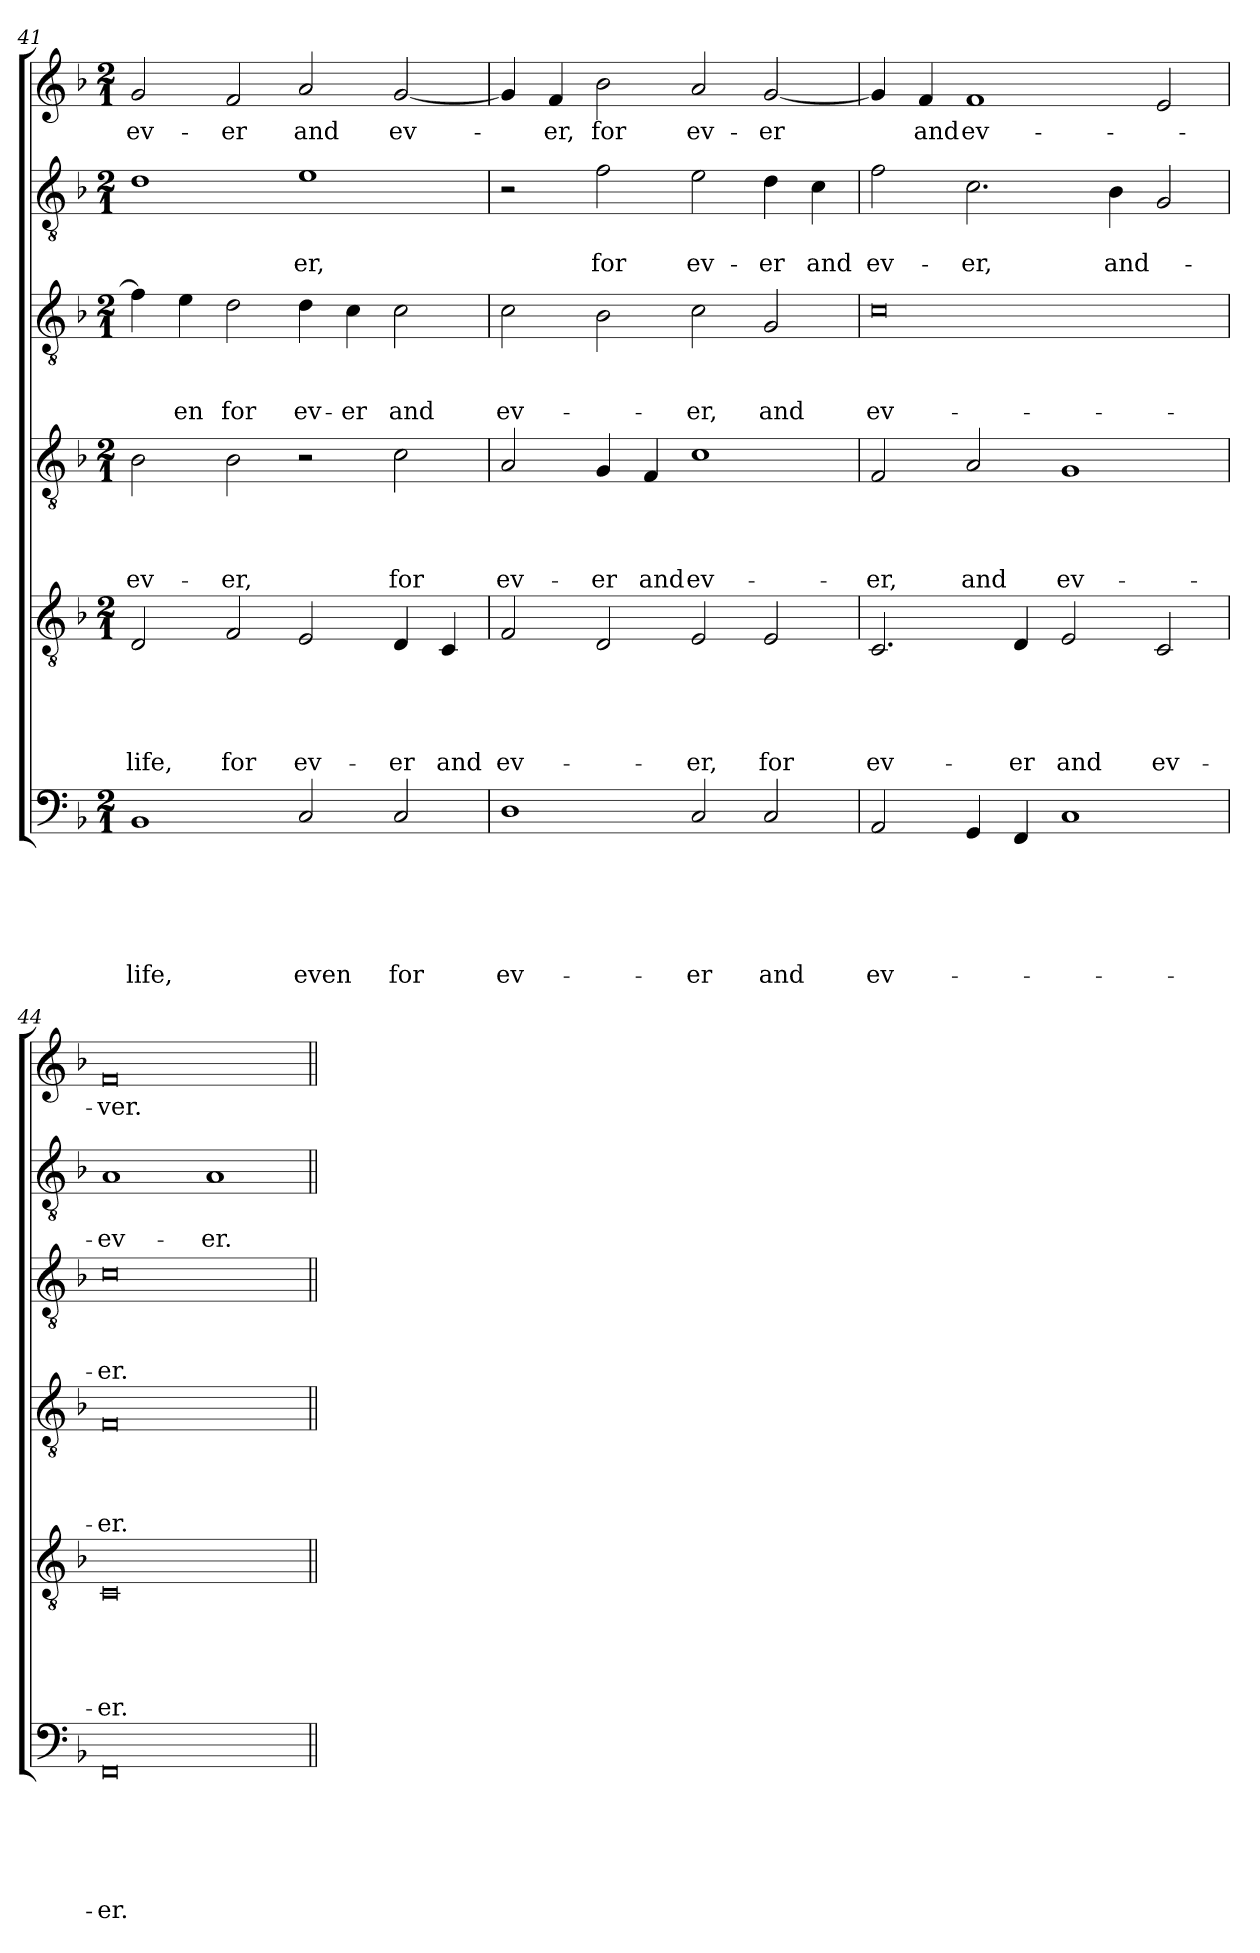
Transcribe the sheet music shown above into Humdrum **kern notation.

**kern	**text	**text	**text	**text	**text	**text	**kern	**text	**text	**text	**text	**text	**kern	**text	**text	**text	**text	**kern	**text	**text	**text	**kern	**text	**text	**kern	**text
*part6	*part6	*part6	*part6	*part6	*part6	*part6	*part5	*part5	*part5	*part5	*part5	*part5	*part4	*part4	*part4	*part4	*part4	*part3	*part3	*part3	*part3	*part2	*part2	*part2	*part1	*part1
*staff6	*staff6	*staff6	*staff6	*staff6	*staff6	*staff6	*staff5	*staff5	*staff5	*staff5	*staff5	*staff5	*staff4	*staff4	*staff4	*staff4	*staff4	*staff3	*staff3	*staff3	*staff3	*staff2	*staff2	*staff2	*staff1	*staff1
*clefF4	*	*	*	*	*	*	*clefGv2	*	*	*	*	*	*clefGv2	*	*	*	*	*clefGv2	*	*	*	*clefGv2	*	*	*clefG2	*
*k[b-]	*	*	*	*	*	*	*k[b-]	*	*	*	*	*	*k[b-]	*	*	*	*	*k[b-]	*	*	*	*k[b-]	*	*	*k[b-]	*
*F:	*	*	*	*	*	*	*F:	*	*	*	*	*	*F:	*	*	*	*	*F:	*	*	*	*F:	*	*	*F:	*
*M2/1	*	*	*	*	*	*	*M2/1	*	*	*	*	*	*M2/1	*	*	*	*	*M2/1	*	*	*	*M2/1	*	*	*M2/1	*
=41	=41	=41	=41	=41	=41	=41	=41	=41	=41	=41	=41	=41	=41	=41	=41	=41	=41	=41	=41	=41	=41	=41	=41	=41	=41	=41
!	!	!	!	!	!	!LO:LY:b	!	!	!	!	!	!LO:LY:b	!	!	!	!	!LO:LY:b	!	!	!	!	!	!	!	!	!LO:LY:b
1BB-	.	.	.	.	.	life,	2D/	.	.	.	.	life,	2B-\	.	.	.	ev-	4f\]	.	.	.	1d	.	.	2g/	ev-
!	!	!	!	!	!	!	!	!	!	!	!	!	!	!	!	!	!	!	!	!	!LO:LY:b	!	!	!	!	!
.	.	.	.	.	.	.	.	.	.	.	.	.	.	.	.	.	.	4e\	.	.	-en	.	.	.	.	.
!	!	!	!	!	!	!	!	!	!	!	!	!LO:LY:b	!	!	!	!	!LO:LY:b	!	!	!	!LO:LY:b	!	!	!	!	!LO:LY:b
.	.	.	.	.	.	.	2F/	.	.	.	.	for	2B-\	.	.	.	-er,	2d\	.	.	for	.	.	.	2f/	-er
!	!	!	!	!	!	!LO:LY:b	!	!	!	!	!	!LO:LY:b	!	!	!	!	!	!	!	!	!LO:LY:b	!	!	!LO:LY:b	!	!LO:LY:b
2C/	.	.	.	.	.	even	2E/	.	.	.	.	ev-	2r	.	.	.	.	4d\	.	.	ev-	1e	.	-er,	2a/	and
!	!	!	!	!	!	!	!	!	!	!	!	!	!	!	!	!	!	!	!	!	!LO:LY:b	!	!	!	!	!
.	.	.	.	.	.	.	.	.	.	.	.	.	.	.	.	.	.	4c\	.	.	-er	.	.	.	.	.
!	!	!	!	!	!	!LO:LY:b	!	!	!	!	!	!LO:LY:b	!	!	!	!	!LO:LY:b	!	!	!	!LO:LY:b	!	!	!	!	!LO:LY:b
2C/	.	.	.	.	.	for	4D/	.	.	.	.	-er	2c\	.	.	.	for	2c\	.	.	and	.	.	.	[2g/	ev-
!	!	!	!	!	!	!	!	!	!	!	!	!LO:LY:b	!	!	!	!	!	!	!	!	!	!	!	!	!	!
.	.	.	.	.	.	.	4C/	.	.	.	.	and	.	.	.	.	.	.	.	.	.	.	.	.	.	.
=42	=42	=42	=42	=42	=42	=42	=42	=42	=42	=42	=42	=42	=42	=42	=42	=42	=42	=42	=42	=42	=42	=42	=42	=42	=42	=42
!	!	!	!	!	!	!LO:LY:b	!	!	!	!	!	!LO:LY:b	!	!	!	!	!LO:LY:b	!	!	!	!LO:LY:b	!	!	!	!	!
1D	.	.	.	.	.	ev-	2F/	.	.	.	.	ev-	2A/	.	.	.	ev-	2c\	.	.	ev-	2r	.	.	4g/]	.
!	!	!	!	!	!	!	!	!	!	!	!	!	!	!	!	!	!	!	!	!	!	!	!	!	!	!LO:LY:b
.	.	.	.	.	.	.	.	.	.	.	.	.	.	.	.	.	.	.	.	.	.	.	.	.	4f/	-er,
!	!	!	!	!	!	!	!	!	!	!	!	!	!	!	!	!	!LO:LY:b	!	!	!	!	!	!	!LO:LY:b	!	!LO:LY:b
.	.	.	.	.	.	.	2D/	.	.	.	.	.	4G/	.	.	.	-er	2B-\	.	.	.	2f\	.	for	2b-\	for
!	!	!	!	!	!	!	!	!	!	!	!	!	!	!	!	!	!LO:LY:b	!	!	!	!	!	!	!	!	!
.	.	.	.	.	.	.	.	.	.	.	.	.	4F/	.	.	.	and	.	.	.	.	.	.	.	.	.
!	!	!	!	!	!	!LO:LY:b	!	!	!	!	!	!LO:LY:b	!	!	!	!	!LO:LY:b	!	!	!	!LO:LY:b	!	!	!LO:LY:b	!	!LO:LY:b
2C/	.	.	.	.	.	-er	2E/	.	.	.	.	-er,	1c	.	.	.	ev-	2c\	.	.	-er,	2e\	.	ev-	2a/	ev-
!	!	!	!	!	!	!LO:LY:b	!	!	!	!	!	!LO:LY:b	!	!	!	!	!	!	!	!	!LO:LY:b	!	!	!LO:LY:b	!	!LO:LY:b
2C/	.	.	.	.	.	and	2E/	.	.	.	.	for	.	.	.	.	.	2G/	.	.	and	4d\	.	-er	[2g/	-er
!	!	!	!	!	!	!	!	!	!	!	!	!	!	!	!	!	!	!	!	!	!	!	!	!LO:LY:b	!	!
.	.	.	.	.	.	.	.	.	.	.	.	.	.	.	.	.	.	.	.	.	.	4c\	.	and	.	.
=43	=43	=43	=43	=43	=43	=43	=43	=43	=43	=43	=43	=43	=43	=43	=43	=43	=43	=43	=43	=43	=43	=43	=43	=43	=43	=43
!	!	!	!	!	!	!LO:LY:b	!	!	!	!	!	!LO:LY:b	!	!	!	!	!LO:LY:b	!	!	!	!LO:LY:b	!	!	!LO:LY:b	!	!
2AA/	.	.	.	.	.	ev-	2.C/	.	.	.	.	ev-	2F/	.	.	.	-er,	0c	.	.	ev-	2f\	.	ev-	4g/]	.
!	!	!	!	!	!	!	!	!	!	!	!	!	!	!	!	!	!	!	!	!	!	!	!	!	!	!LO:LY:b
.	.	.	.	.	.	.	.	.	.	.	.	.	.	.	.	.	.	.	.	.	.	.	.	.	4f/	and
!	!	!	!	!	!	!	!	!	!	!	!	!	!	!	!	!	!LO:LY:b	!	!	!	!	!	!	!LO:LY:b	!	!LO:LY:b
4GG/	.	.	.	.	.	.	.	.	.	.	.	.	2A/	.	.	.	and	.	.	.	.	2.c\	.	-er,	1f	ev-
!	!	!	!	!	!	!	!	!	!	!	!	!LO:LY:b	!	!	!	!	!	!	!	!	!	!	!	!	!	!
4FF/	.	.	.	.	.	.	4D/	.	.	.	.	-er	.	.	.	.	.	.	.	.	.	.	.	.	.	.
!	!	!	!	!	!	!	!	!	!	!	!	!LO:LY:b	!	!	!	!	!LO:LY:b	!	!	!	!	!	!	!	!	!
1C	.	.	.	.	.	.	2E/	.	.	.	.	and	1G	.	.	.	ev-	.	.	.	.	.	.	.	.	.
!	!	!	!	!	!	!	!	!	!	!	!	!	!	!	!	!	!	!	!	!	!	!	!	!LO:LY:b	!	!
.	.	.	.	.	.	.	.	.	.	.	.	.	.	.	.	.	.	.	.	.	.	4B-\	.	and-	.	.
!	!	!	!	!	!	!	!	!	!	!	!	!LO:LY:b	!	!	!	!	!	!	!	!	!	!	!	!	!	!
.	.	.	.	.	.	.	2C/	.	.	.	.	ev-	.	.	.	.	.	.	.	.	.	2G/	.	.	2e/	.
!!LO:LB:g=z
=44	=44	=44	=44	=44	=44	=44	=44	=44	=44	=44	=44	=44	=44	=44	=44	=44	=44	=44	=44	=44	=44	=44	=44	=44	=44	=44
!	!	!	!	!	!	!LO:LY:b	!	!	!	!	!	!LO:LY:b	!	!	!	!	!LO:LY:b	!	!	!	!LO:LY:b	!	!	!LO:LY:b	!	!LO:LY:b
0FF	.	.	.	.	.	-er.	0C	.	.	.	.	-er.	0F	.	.	.	-er.	0c	.	.	-er.	1A	.	-ev-	0f	-ver.
!	!	!	!	!	!	!	!	!	!	!	!	!	!	!	!	!	!	!	!	!	!	!	!	!LO:LY:b	!	!
.	.	.	.	.	.	.	.	.	.	.	.	.	.	.	.	.	.	.	.	.	.	1A	.	-er.	.	.
=||	=||	=||	=||	=||	=||	=||	=||	=||	=||	=||	=||	=||	=||	=||	=||	=||	=||	=||	=||	=||	=||	=||	=||	=||	=||	=||
*-	*-	*-	*-	*-	*-	*-	*-	*-	*-	*-	*-	*-	*-	*-	*-	*-	*-	*-	*-	*-	*-	*-	*-	*-	*-	*-
